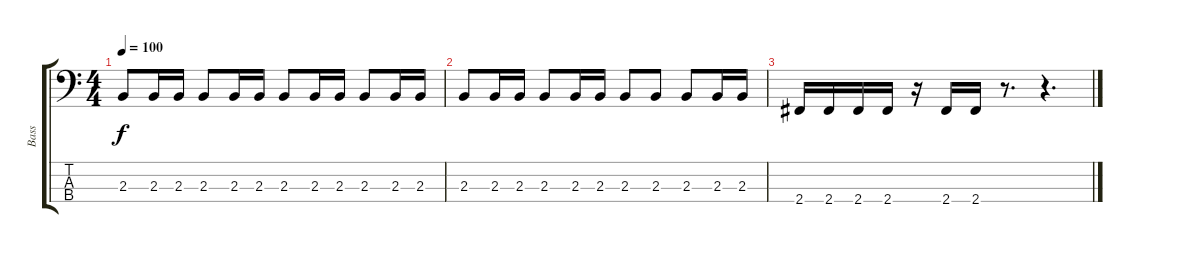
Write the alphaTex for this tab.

\track ("Bass" "Bass") {instrument electricbassfinger}
\staff {score tabs}
\tuning (G2 D2 A1 E1) {hide}
\ts (4 4)
\tempo 100
\clef f4
\ks c
2.3.8{dy f} 2.3.16 2.3.16 2.3.8 2.3.16 2.3.16 2.3.8 2.3.16 2.3.16 2.3.8 2.3.16 2.3.16 |
2.3.8 2.3.16 2.3.16 2.3.8 2.3.16 2.3.16 2.3.8 2.3.8 2.3.8 2.3.16 2.3.16 |
2.4.16 2.4.16 2.4.16 2.4.16 r.16 2.4.16 2.4.16 r.8{d} r.4{d}
